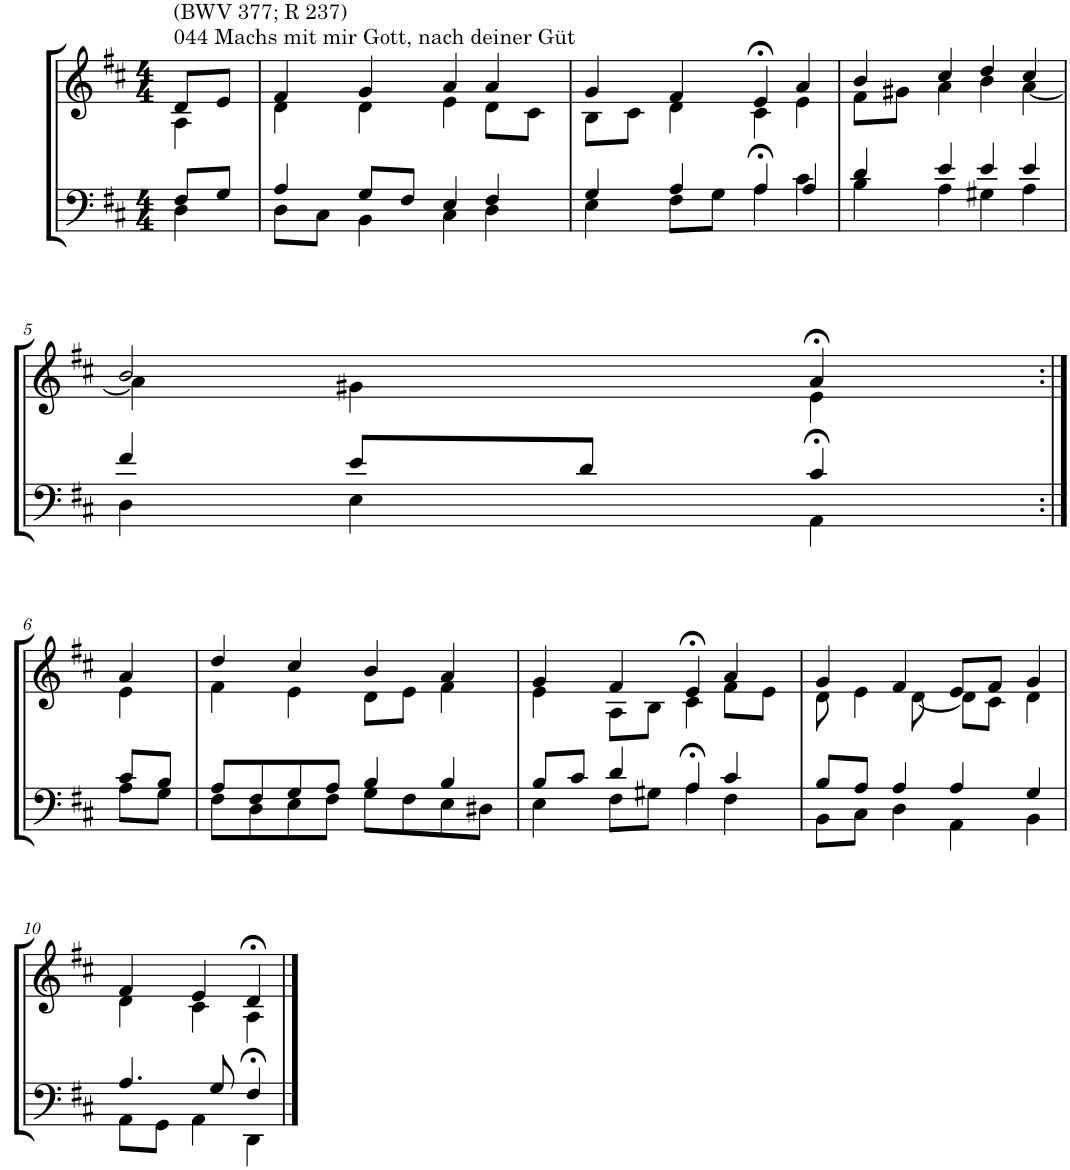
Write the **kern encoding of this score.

**kern	**kern
*part2	*part1
*staff2	*staff1
*I"Tenor/Baß	*I"Sopran/Alt
*clefF4	*clefG2
*k[f#c#]	*k[f#c#]
*M4/4	*M4/4
=1	=1
*^	*^
!	!	!LO:TX:a:t=044 Machs mit mir Gott, nach deiner Güt	!
!	!	!LO:TX:a:t=(BWV 377; R 237)	!
8F#/L	4D\	8d/L	4A\
8G/J	.	8e/J	.
=2	=2	=2	=2
4A/	8D\L	4f#/	4d\
.	8C#\J	.	.
8G/L	4BB\	4g/	4d\
8F#/J	.	.	.
4E/	4C#\	4a/	4e\
4F#/	4D\	4a/	8d\L
.	.	.	8c#\J
=3	=3	=3	=3
4G/	4E\	4g/	8B\L
.	.	.	8c#\J
4A/	8F#\L	4f#/	4d\
.	8G\J	.	.
4A/	4A>\	4e>/	4c#\
4A/	4c#\	4a/	4e\
=4	=4	=4	=4
4d/	4B\	4b/	8f#\L
.	.	.	8g#X\J
4e/	4A\	4cc#/	4a\
4e/	4G#X\	4dd/	4b\
4e/	4A\	4cc#/	[4a\
!!LO:LB:g=z	!!
=5	=5	=5	=5
4f#/	4D\	2b/	4a\]
8e/L	4E\	.	4g#X\
8d/J	.	.	.
4c#/	4AA>\	4a>/	4e\
!!LO:LB:g=z	!!
=6:|!	=6:|!	=6:|!	=6:|!
8c#/L	8A\L	4a/	4e\
8B/J	8G\J	.	.
=7	=7	=7	=7
8A/L	8F#\L	4dd/	4f#\
8F#/	8D\	.	.
8G/	8E\	4cc#/	4e\
8A/J	8F#\J	.	.
4B/	8G\L	4b/	8d\L
.	8F#\	.	8e\J
4B/	8E\	4a/	4f#\
.	8D#X\J	.	.
=8	=8	=8	=8
8B/L	4E\	4g/	4e\
8c#/J	.	.	.
4d/	8F#\L	4f#/	8A\L
.	8G#X\J	.	8B\J
4A/	4A>\	4e>/	4c#\
4c#/	4F#\	4a/	8f#\L
.	.	.	8e\J
=9	=9	=9	=9
8B/L	8BB\L	4g/	8d\
8A/J	8C#\J	.	4e\
4A/	4D\	4f#/	.
.	.	.	[8d\
4A/	4AA\	8e/L	8d\L]
.	.	8f#/J	8c#\J
4G/	4BB\	4g/	4d\
!!LO:LB:g=z	!!
=10	=10	=10	=10
4.A/	8AA\L	4f#/	4d\
.	8GG\J	.	.
.	4AA\	4e/	4c#\
8G/	.	.	.
4F#/	4DD>\	4d>/	4A\
*v	*v	*	*
*	*v	*v
==	==
*-	*-
